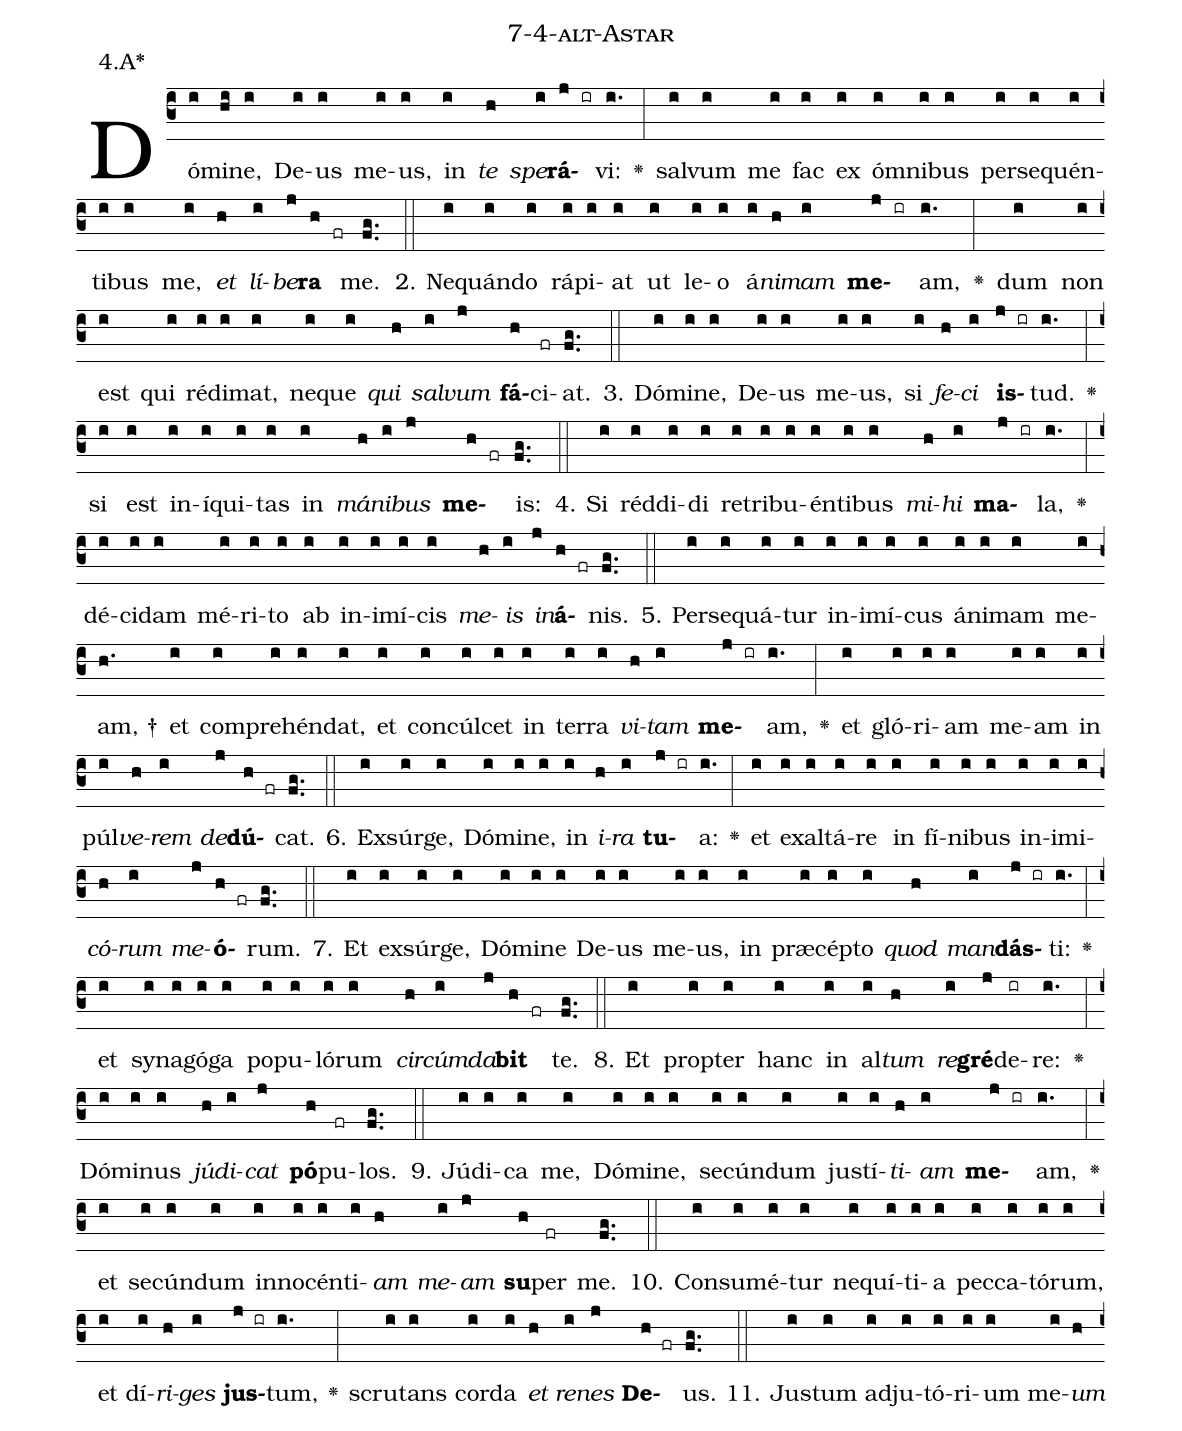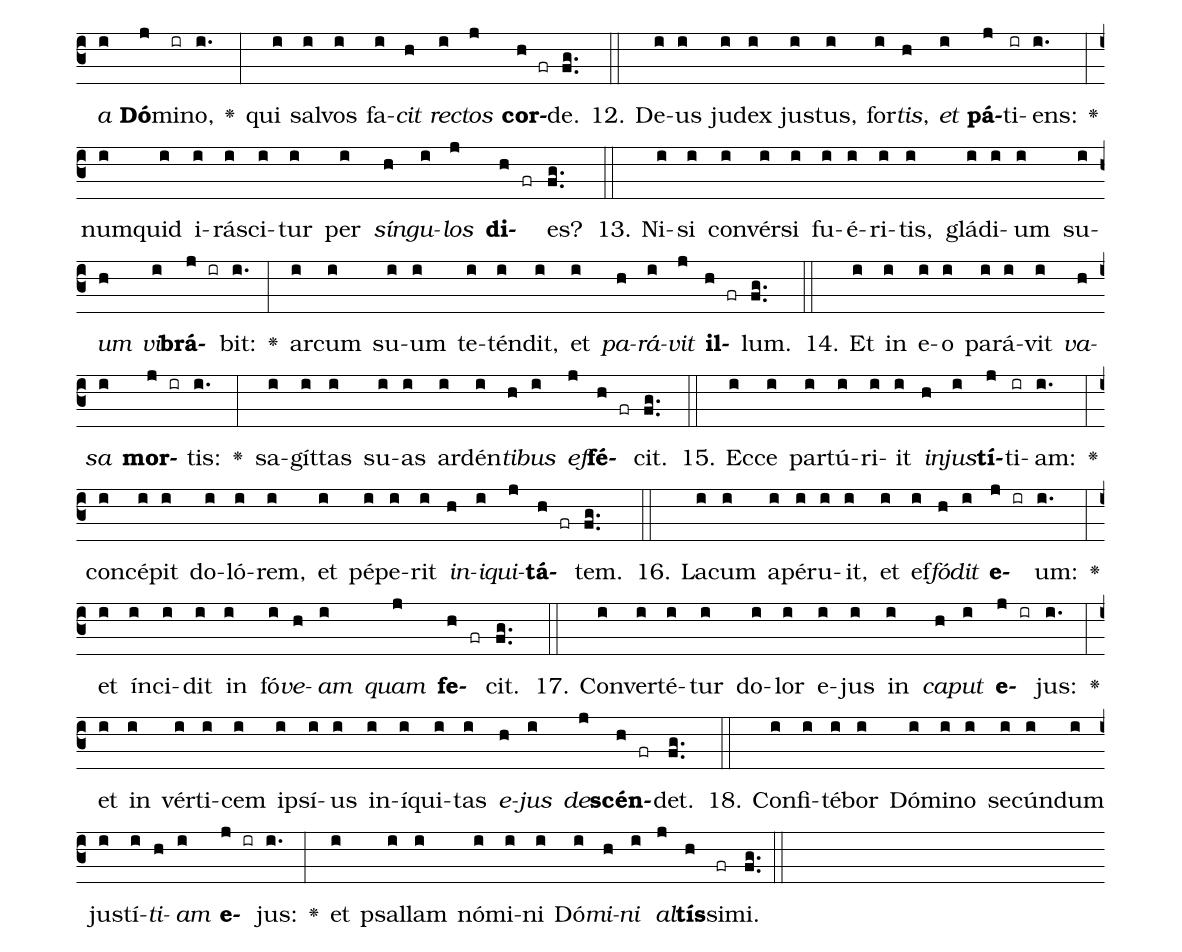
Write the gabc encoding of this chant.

name: 7-4-alt-Astar;
annotation: 4.A*;
%%
(c3)Dó(i)mi(hi)ne,(i) De(i)us(i) me(i)us,(i) in(i) <i>te</i>(h) <i>spe</i>(i)<b>rá</b>(j ir)vi:(i.) <v>\greheightstar</v>(:) sal(i)vum(i) me(i) fac(i) ex(i) óm(i)ni(i)bus(i) per(i)se(i)quén(i)ti(i)bus(i) me,(i) <i>et</i>(h) <i>lí</i>(i)<i>be</i>(j)<b>ra</b>(h fr) me.(fg..) (::)
2. Ne(i)quán(i)do(i) rá(i)pi(i)at(i) ut(i) le(i)o(i) á(i)<i>ni</i>(h)<i>mam</i>(i) <b>me</b>(j ir)am,(i.) <v>\greheightstar</v>(:) dum(i) non(i) est(i) qui(i) réd(i)i(i)mat,(i) ne(i)que(i) <i>qui</i>(h) <i>sal</i>(i)<i>vum</i>(j) <b>fá</b>(h)ci(fr)at.(fg..) (::)
3. Dó(i)mi(i)ne,(i) De(i)us(i) me(i)us,(i) si(i) <i>fe</i>(h)<i>ci</i>(i) <b>is</b>(j ir)tud.(i.) <v>\greheightstar</v>(:) si(i) est(i) in(i)í(i)qui(i)tas(i) in(i) <i>má</i>(h)<i>ni</i>(i)<i>bus</i>(j) <b>me</b>(h fr)is:(fg..) (::)
4. Si(i) réd(i)di(i)di(i) re(i)tri(i)bu(i)én(i)ti(i)bus(i) <i>mi</i>(h)<i>hi</i>(i) <b>ma</b>(j ir)la,(i.) <v>\greheightstar</v>(:) dé(i)ci(i)dam(i) mé(i)ri(i)to(i) ab(i) in(i)i(i)mí(i)cis(i) <i>me</i>(h)<i>is</i>(i) <i>in</i>(j)<b>á</b>(h fr)nis.(fg..) (::)
5. Per(i)se(i)quá(i)tur(i) in(i)i(i)mí(i)cus(i) á(i)ni(i)mam(i) me(i)am, †(h.) et(i) com(i)pre(i)hén(i)dat,(i) et(i) con(i)cúl(i)cet(i) in(i) ter(i)ra(i) <i>vi</i>(h)<i>tam</i>(i) <b>me</b>(j ir)am,(i.) <v>\greheightstar</v>(:) et(i) gló(i)ri(i)am(i) me(i)am(i) in(i) púl(i)<i>ve</i>(h)<i>rem</i>(i) <i>de</i>(j)<b>dú</b>(h fr)cat.(fg..) (::)
6. Ex(i)súr(i)ge,(i) Dó(i)mi(i)ne,(i) in(i) <i>i</i>(h)<i>ra</i>(i) <b>tu</b>(j ir)a:(i.) <v>\greheightstar</v>(:) et(i) ex(i)al(i)tá(i)re(i) in(i) fí(i)ni(i)bus(i) in(i)i(i)mi(i)<i>có</i>(h)<i>rum</i>(i) <i>me</i>(j)<b>ó</b>(h fr)rum.(fg..) (::)
7. Et(i) ex(i)súr(i)ge,(i) Dó(i)mi(i)ne(i) De(i)us(i) me(i)us,(i) in(i) præ(i)cép(i)to(i) <i>quod</i>(h) <i>man</i>(i)<b>dás</b>(j ir)ti:(i.) <v>\greheightstar</v>(:) et(i) sy(i)na(i)gó(i)ga(i) po(i)pu(i)ló(i)rum(i) <i>cir</i>(h)<i>cúm</i>(i)<i>da</i>(j)<b>bit</b>(h fr) te.(fg..) (::)
8. Et(i) prop(i)ter(i) hanc(i) in(i) al(i)<i>tum</i>(h) <i>re</i>(i)<b>gré</b>(j)de(ir)re:(i.) <v>\greheightstar</v>(:) Dó(i)mi(i)nus(i) <i>jú</i>(h)<i>di</i>(i)<i>cat</i>(j) <b>pó</b>(h)pu(fr)los.(fg..) (::)
9. Jú(i)di(i)ca(i) me,(i) Dó(i)mi(i)ne,(i) se(i)cún(i)dum(i) jus(i)tí(i)<i>ti</i>(h)<i>am</i>(i) <b>me</b>(j ir)am,(i.) <v>\greheightstar</v>(:) et(i) se(i)cún(i)dum(i) in(i)no(i)cén(i)ti(i)<i>am</i>(h) <i>me</i>(i)<i>am</i>(j) <b>su</b>(h)per(fr) me.(fg..) (::)
10. Con(i)su(i)mé(i)tur(i) ne(i)quí(i)ti(i)a(i) pec(i)ca(i)tó(i)rum,(i) et(i) dí(i)<i>ri</i>(h)<i>ges</i>(i) <b>jus</b>(j ir)tum,(i.) <v>\greheightstar</v>(:) scru(i)tans(i) cor(i)da(i) <i>et</i>(h) <i>re</i>(i)<i>nes</i>(j) <b>De</b>(h fr)us.(fg..) (::)
11. Jus(i)tum(i) ad(i)ju(i)tó(i)ri(i)um(i) me(i)<i>um</i>(h) <i>a</i>(i) <b>Dó</b>(j)mi(ir)no,(i.) <v>\greheightstar</v>(:) qui(i) sal(i)vos(i) fa(i)<i>cit</i>(h) <i>rec</i>(i)<i>tos</i>(j) <b>cor</b>(h fr)de.(fg..) (::)
12. De(i)us(i) ju(i)dex(i) jus(i)tus,(i) for(i)<i>tis</i>,(h) <i>et</i>(i) <b>pá</b>(j)ti(ir)ens:(i.) <v>\greheightstar</v>(:) num(i)quid(i) i(i)rá(i)sci(i)tur(i) per(i) <i>sín</i>(h)<i>gu</i>(i)<i>los</i>(j) <b>di</b>(h fr)es?(fg..) (::)
13. Ni(i)si(i) con(i)vér(i)si(i) fu(i)é(i)ri(i)tis,(i) glá(i)di(i)um(i) su(i)<i>um</i>(h) <i>vi</i>(i)<b>brá</b>(j ir)bit:(i.) <v>\greheightstar</v>(:) ar(i)cum(i) su(i)um(i) te(i)tén(i)dit,(i) et(i) <i>pa</i>(h)<i>rá</i>(i)<i>vit</i>(j) <b>il</b>(h fr)lum.(fg..) (::)
14. Et(i) in(i) e(i)o(i) pa(i)rá(i)vit(i) <i>va</i>(h)<i>sa</i>(i) <b>mor</b>(j ir)tis:(i.) <v>\greheightstar</v>(:) sa(i)gít(i)tas(i) su(i)as(i) ar(i)dén(i)<i>ti</i>(h)<i>bus</i>(i) <i>ef</i>(j)<b>fé</b>(h fr)cit.(fg..) (::)
15. Ec(i)ce(i) par(i)tú(i)ri(i)it(i) <i>in</i>(h)<i>jus</i>(i)<b>tí</b>(j)ti(ir)am:(i.) <v>\greheightstar</v>(:) con(i)cé(i)pit(i) do(i)ló(i)rem,(i) et(i) pé(i)pe(i)rit(i) <i>in</i>(h)<i>i</i>(i)<i>qui</i>(j)<b>tá</b>(h fr)tem.(fg..) (::)
16. La(i)cum(i) a(i)pé(i)ru(i)it,(i) et(i) ef(i)<i>fó</i>(h)<i>dit</i>(i) <b>e</b>(j ir)um:(i.) <v>\greheightstar</v>(:) et(i) ín(i)ci(i)dit(i) in(i) fó(i)<i>ve</i>(h)<i>am</i>(i) <i>quam</i>(j) <b>fe</b>(h fr)cit.(fg..) (::)
17. Con(i)ver(i)té(i)tur(i) do(i)lor(i) e(i)jus(i) in(i) <i>ca</i>(h)<i>put</i>(i) <b>e</b>(j ir)jus:(i.) <v>\greheightstar</v>(:) et(i) in(i) vér(i)ti(i)cem(i) ip(i)sí(i)us(i) in(i)í(i)qui(i)tas(i) <i>e</i>(h)<i>jus</i>(i) <i>de</i>(j)<b>scén</b>(h fr)det.(fg..) (::)
18. Con(i)fi(i)té(i)bor(i) Dó(i)mi(i)no(i) se(i)cún(i)dum(i) jus(i)tí(i)<i>ti</i>(h)<i>am</i>(i) <b>e</b>(j ir)jus:(i.) <v>\greheightstar</v>(:) et(i) psal(i)lam(i) nó(i)mi(i)ni(i) Dó(i)<i>mi</i>(h)<i>ni</i>(i) <i>al</i>(j)<b>tís</b>(h)si(fr)mi.(fg..) (::)
